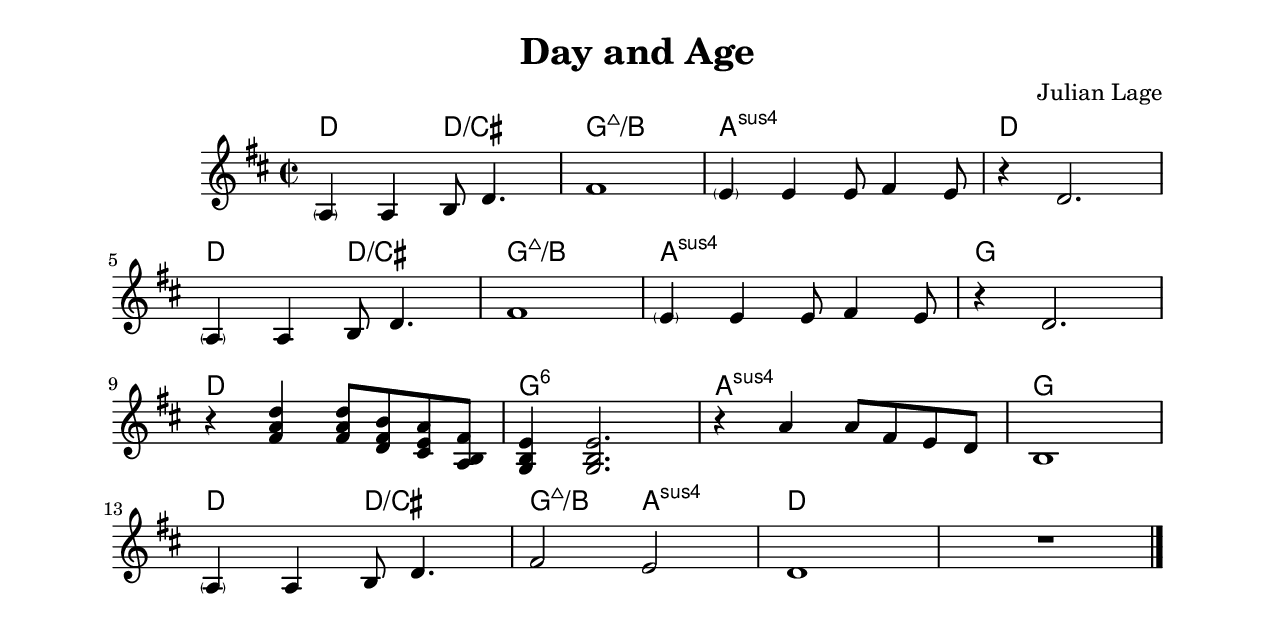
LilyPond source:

\version "2.23.11"

\include "settings.ily"

\header {
  title = "Day and Age"
  composer = "Julian Lage"
}

melody = \relative c' {
  \parenthesize a4 a b8 d4. |
  fs1 |
  \parenthesize e4 e e8 fs4 e8 |
  r4 d2. |

  \break

  \parenthesize a4 a b8 d4. |
  fs1 |
  \parenthesize e4 e e8 fs4 e8 |
  r4 d2. |

  \break

  r4 <d' a fs> <d a fs>8 <b fs d> <a e cs> <fs b, a> |
  <e b g>4 <e b g>2. |
  r4 a  a8 fs e d |
  b1 |

  \break

  \parenthesize a4 a b8 d4. |
  fs2 e |
  d1 |
  R |

  \bar "|."
}

changes = \chords {
  d2 d/cs | g1:maj7/b | a:sus | d |
  d2 d/cs | g1:maj7/b | a:sus | g |
  d | g:6 | a:sus | g |
  d2 d/cs | g:maj7/b a:sus | d1 | s |
}

\score {
  <<
    \changes
    {
      \key d \major
      \time 2/2
      \melody
    }
  >>
}
